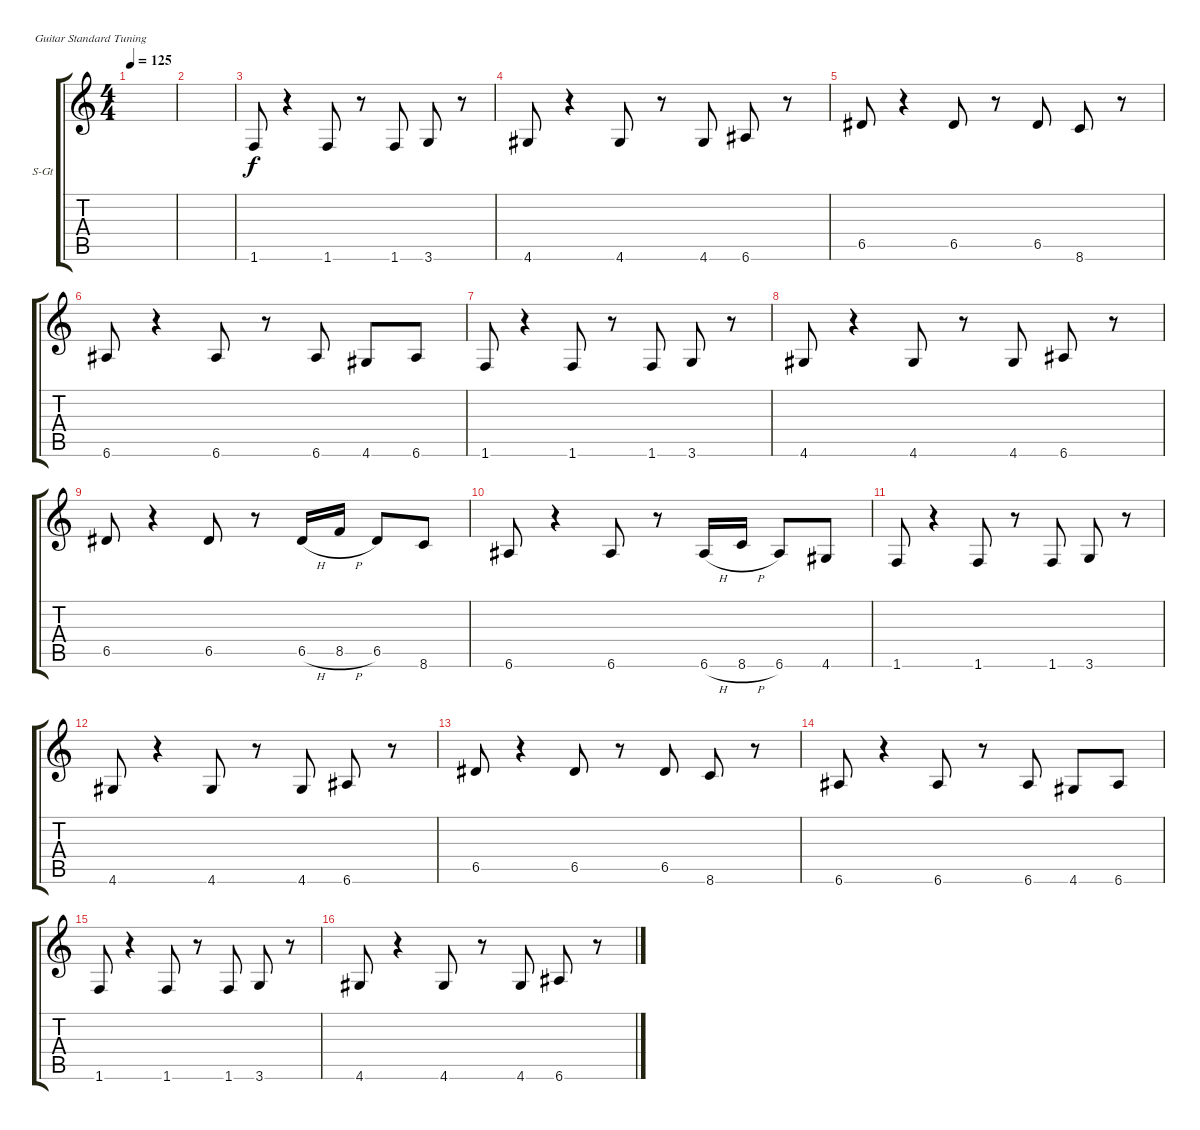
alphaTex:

\defaultSystemsLayout 4
\bracketExtendMode groupsimilarinstruments
\firstSystemTrackNameOrientation horizontal
\otherSystemsTrackNameOrientation horizontal
\track ("Steel Guitar" "S-Gt") {instrument acousticguitarsteel}
\staff {score tabs}
\tuning (E4 B3 G3 D3 A2 E2)
\ts (4 4)
\tempo 125
\clef g2
\ks c
|
|
1.6.8 r.4 1.6.8 r.8 1.6.8 3.6.8 r.8 |
4.6.8 r.4 4.6.8 r.8 4.6.8 6.6.8 r.8 |
6.5.8 r.4 6.5.8 r.8 6.5.8 8.6.8 r.8 |
6.6.8 r.4 6.6.8 r.8 6.6.8 4.6.8 6.6.8 |
1.6.8 r.4 1.6.8 r.8 1.6.8 3.6.8 r.8 |
4.6.8 r.4 4.6.8 r.8 4.6.8 6.6.8 r.8 |
6.5.8 r.4 6.5.8 r.8 6.5{h}.16 8.5{h}.16 6.5.8 8.6.8 |
6.6.8 r.4 6.6.8 r.8 6.6{h}.16 8.6{h}.16 6.6.8 4.6.8 |
1.6.8 r.4 1.6.8 r.8 1.6.8 3.6.8 r.8 |
4.6.8 r.4 4.6.8 r.8 4.6.8 6.6.8 r.8 |
6.5.8 r.4 6.5.8 r.8 6.5.8 8.6.8 r.8 |
6.6.8 r.4 6.6.8 r.8 6.6.8 4.6.8 6.6.8 |
1.6.8 r.4 1.6.8 r.8 1.6.8 3.6.8 r.8 |
4.6.8 r.4 4.6.8 r.8 4.6.8 6.6.8 r.8
